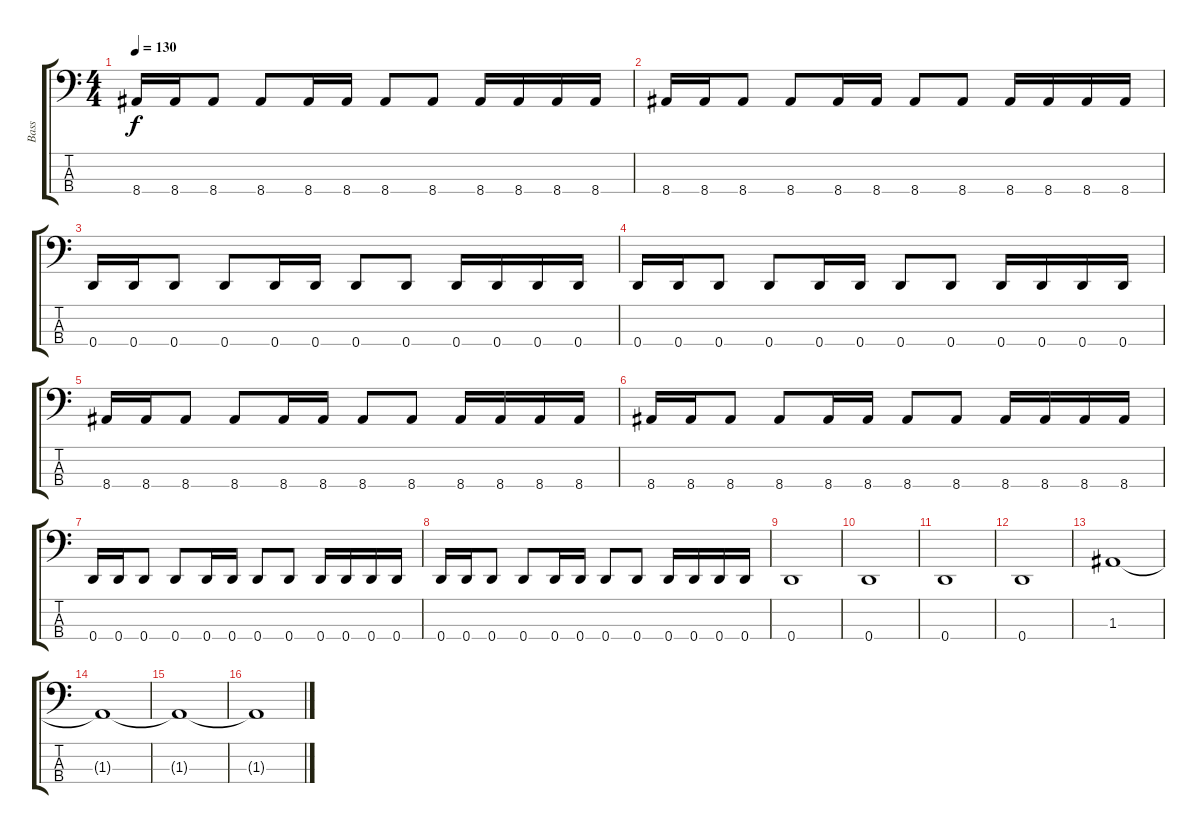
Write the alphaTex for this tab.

\track ("Bass" "Bass") {instrument electricbasspick}
\staff {score tabs}
\tuning (G2 D2 A1 D1) {hide}
\ts (4 4)
\tempo 130
\clef f4
\ks c
8.4.16{dy f} 8.4.16 8.4.8 8.4.8 8.4.16 8.4.16 8.4.8 8.4.8 8.4.16 8.4.16 8.4.16 8.4.16 |
8.4.16 8.4.16 8.4.8 8.4.8 8.4.16 8.4.16 8.4.8 8.4.8 8.4.16 8.4.16 8.4.16 8.4.16 |
0.4.16 0.4.16 0.4.8 0.4.8 0.4.16 0.4.16 0.4.8 0.4.8 0.4.16 0.4.16 0.4.16 0.4.16 |
0.4.16 0.4.16 0.4.8 0.4.8 0.4.16 0.4.16 0.4.8 0.4.8 0.4.16 0.4.16 0.4.16 0.4.16 |
8.4.16 8.4.16 8.4.8 8.4.8 8.4.16 8.4.16 8.4.8 8.4.8 8.4.16 8.4.16 8.4.16 8.4.16 |
8.4.16 8.4.16 8.4.8 8.4.8 8.4.16 8.4.16 8.4.8 8.4.8 8.4.16 8.4.16 8.4.16 8.4.16 |
0.4.16 0.4.16 0.4.8 0.4.8 0.4.16 0.4.16 0.4.8 0.4.8 0.4.16 0.4.16 0.4.16 0.4.16 |
0.4.16 0.4.16 0.4.8 0.4.8 0.4.16 0.4.16 0.4.8 0.4.8 0.4.16 0.4.16 0.4.16 0.4.16 |
0.4.1 |
0.4.1 |
0.4.1 |
0.4.1 |
1.3.1 |
1.3{t}.1 |
1.3{t}.1 |
1.3{t}.1
